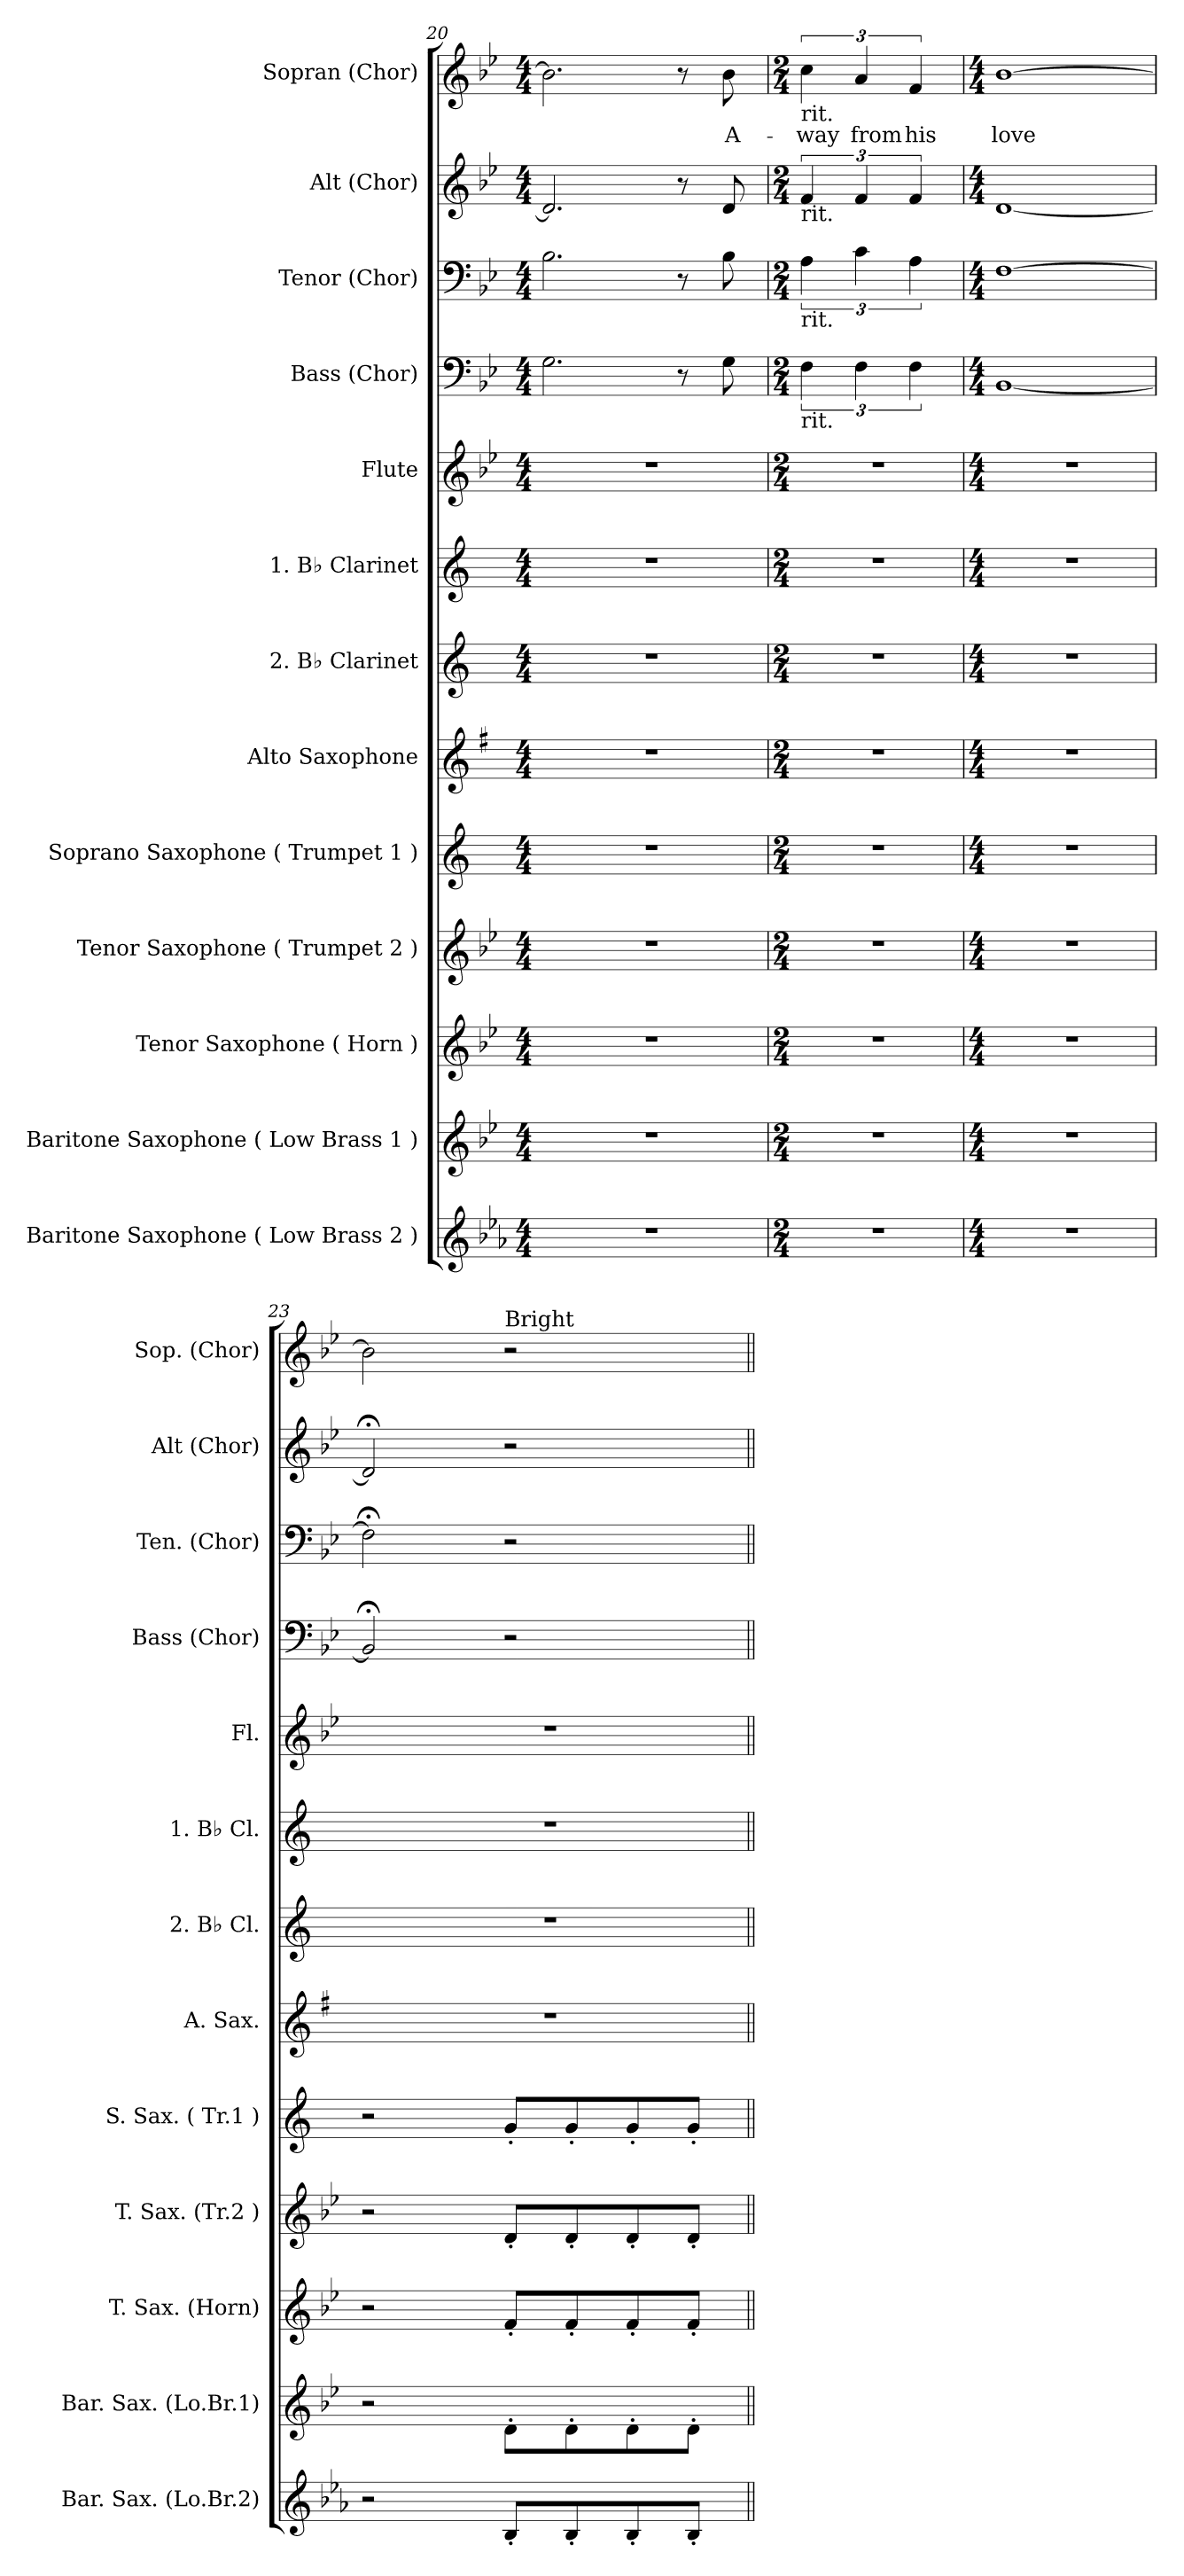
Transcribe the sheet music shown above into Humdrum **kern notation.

**kern	**kern	**kern	**kern	**kern	**kern	**kern	**kern	**kern	**kern	**kern	**kern	**kern	**text
*part13	*part12	*part11	*part10	*part9	*part8	*part7	*part6	*part5	*part4	*part3	*part2	*part1	*part1
*staff13	*staff12	*staff11	*staff10	*staff9	*staff8	*staff7	*staff6	*staff5	*staff4	*staff3	*staff2	*staff1	*staff1
*I"Baritone Saxophone   ( Low Brass 2 )	*I"Baritone Saxophone   ( Low Brass 1 )	*I"Tenor Saxophone     ( Horn )	*I"Tenor Saxophone    ( Trumpet 2 )	*I"Soprano Saxophone    ( Trumpet 1 )	*I"Alto Saxophone	*I"2. B♭ Clarinet	*I"1. B♭ Clarinet	*I"Flute	*I"Bass (Chor)	*I"Tenor  (Chor)	*I"Alt (Chor)	*I"Sopran (Chor)	*
*I'Bar. Sax. (Lo.Br.2)	*I'Bar. Sax. (Lo.Br.1)	*I'T. Sax. (Horn)	*I'T. Sax. (Tr.2 )	*I'S. Sax. ( Tr.1 )	*I'A. Sax.	*I'2. B♭ Cl.	*I'1. B♭ Cl.	*I'Fl.	*I'Bass (Chor)	*I'Ten. (Chor)	*I'Alt (Chor)	*I'Sop. (Chor)	*
*clefG2	*clefG2	*clefG2	*clefG2	*clefG2	*clefG2	*clefG2	*clefG2	*clefG2	*clefF4	*clefF4	*clefG2	*clefG2	*
*ITrd12c21	*ITrd12c21	*ITrd8c14	*ITrd8c14	*ITrd1c2	*ITrd5c9	*ITrd1c2	*ITrd1c2	*	*	*	*	*	*
*k[b-e-a-]	*k[b-e-]	*k[b-e-]	*k[b-e-]	*k[b-e-]	*k[b-e-]	*k[b-e-]	*k[b-e-]	*k[b-e-]	*k[b-e-]	*k[b-e-]	*k[b-e-]	*k[b-e-]	*
*E-:	*B-:	*B-:	*B-:	*B-:	*B-:	*B-:	*B-:	*B-:	*B-:	*B-:	*B-:	*B-:	*
*M4/4	*M4/4	*M4/4	*M4/4	*M4/4	*M4/4	*M4/4	*M4/4	*M4/4	*M4/4	*M4/4	*M4/4	*M4/4	*
=20	=20	=20	=20	=20	=20	=20	=20	=20	=20	=20	=20	=20	=20
1r	1r	1r	1r	1r	1r	1r	1r	1r	2.GZ\	2.B-Z\	2.dZ/]	2.b-Z\]	.
.	.	.	.	.	.	.	.	.	8r	8r	8r	8r	.
.	.	.	.	.	.	.	.	.	8G\	8B-\	8d/	8b-\	A-
!!LO:PB:g=z
=21	=21	=21	=21	=21	=21	=21	=21	=21	=21	=21	=21	=21	=21
*M2/4	*M2/4	*M2/4	*M2/4	*M2/4	*M2/4	*M2/4	*M2/4	*M2/4	*M2/4	*M2/4	*M2/4	*M2/4	*
!	!	!	!	!	!	!	!	!	!	!	!	!LO:TX:b:t=rit.	!
!	!	!	!	!	!	!	!	!	!	!	!LO:TX:b:t=rit.	!	!
!	!	!	!	!	!	!	!	!	!	!LO:TX:b:t=rit.	!	!	!
!	!	!	!	!	!	!	!	!	!LO:TX:b:t=rit.	!	!	!	!
2r	2r	2r	2r	2r	2r	2r	2r	2r	6F\	6A\	6f/	6cc\	-way
.	.	.	.	.	.	.	.	.	6F\	6c\	6f/	6a/	from
.	.	.	.	.	.	.	.	.	6FZ\	6AZ\	6fZ/	6fZ/	his
=22	=22	=22	=22	=22	=22	=22	=22	=22	=22	=22	=22	=22	=22
*M4/4	*M4/4	*M4/4	*M4/4	*M4/4	*M4/4	*M4/4	*M4/4	*M4/4	*M4/4	*M4/4	*M4/4	*M4/4	*
1r	1r	1r	1r	1r	1r	1r	1r	1r	[1BB-	[1F	[1d	[1b-	love
=23	=23	=23	=23	=23	=23	=23	=23	=23	=23	=23	=23	=23	=23
2r	2r	2r	2r	2r	1r	1r	1r	1r	2BB-;</]	2F;<\]	2d;</]	2b-\]	.
*	*	*	*	*	*	*	*	*	*	*	*	*MM138	*
!	!	!	!	!	!	!	!	!	!	!	!	!LO:TX:a:t=Bright	!
8BB-'/L	8D'\L	8F'/L	8D'/L	8f'/L	.	.	.	.	2r	2r	2r	2r	.
8BB-'/	8D'\	8F'/	8D'/	8f'/	.	.	.	.	.	.	.	.	.
8BB-'/	8D'\	8F'/	8D'/	8f'/	.	.	.	.	.	.	.	.	.
8BB-'/J	8D'\J	8F'/J	8D'/J	8f'/J	.	.	.	.	.	.	.	.	.
=||	=||	=||	=||	=||	=||	=||	=||	=||	=||	=||	=||	=||	=||
*-	*-	*-	*-	*-	*-	*-	*-	*-	*-	*-	*-	*-	*-
